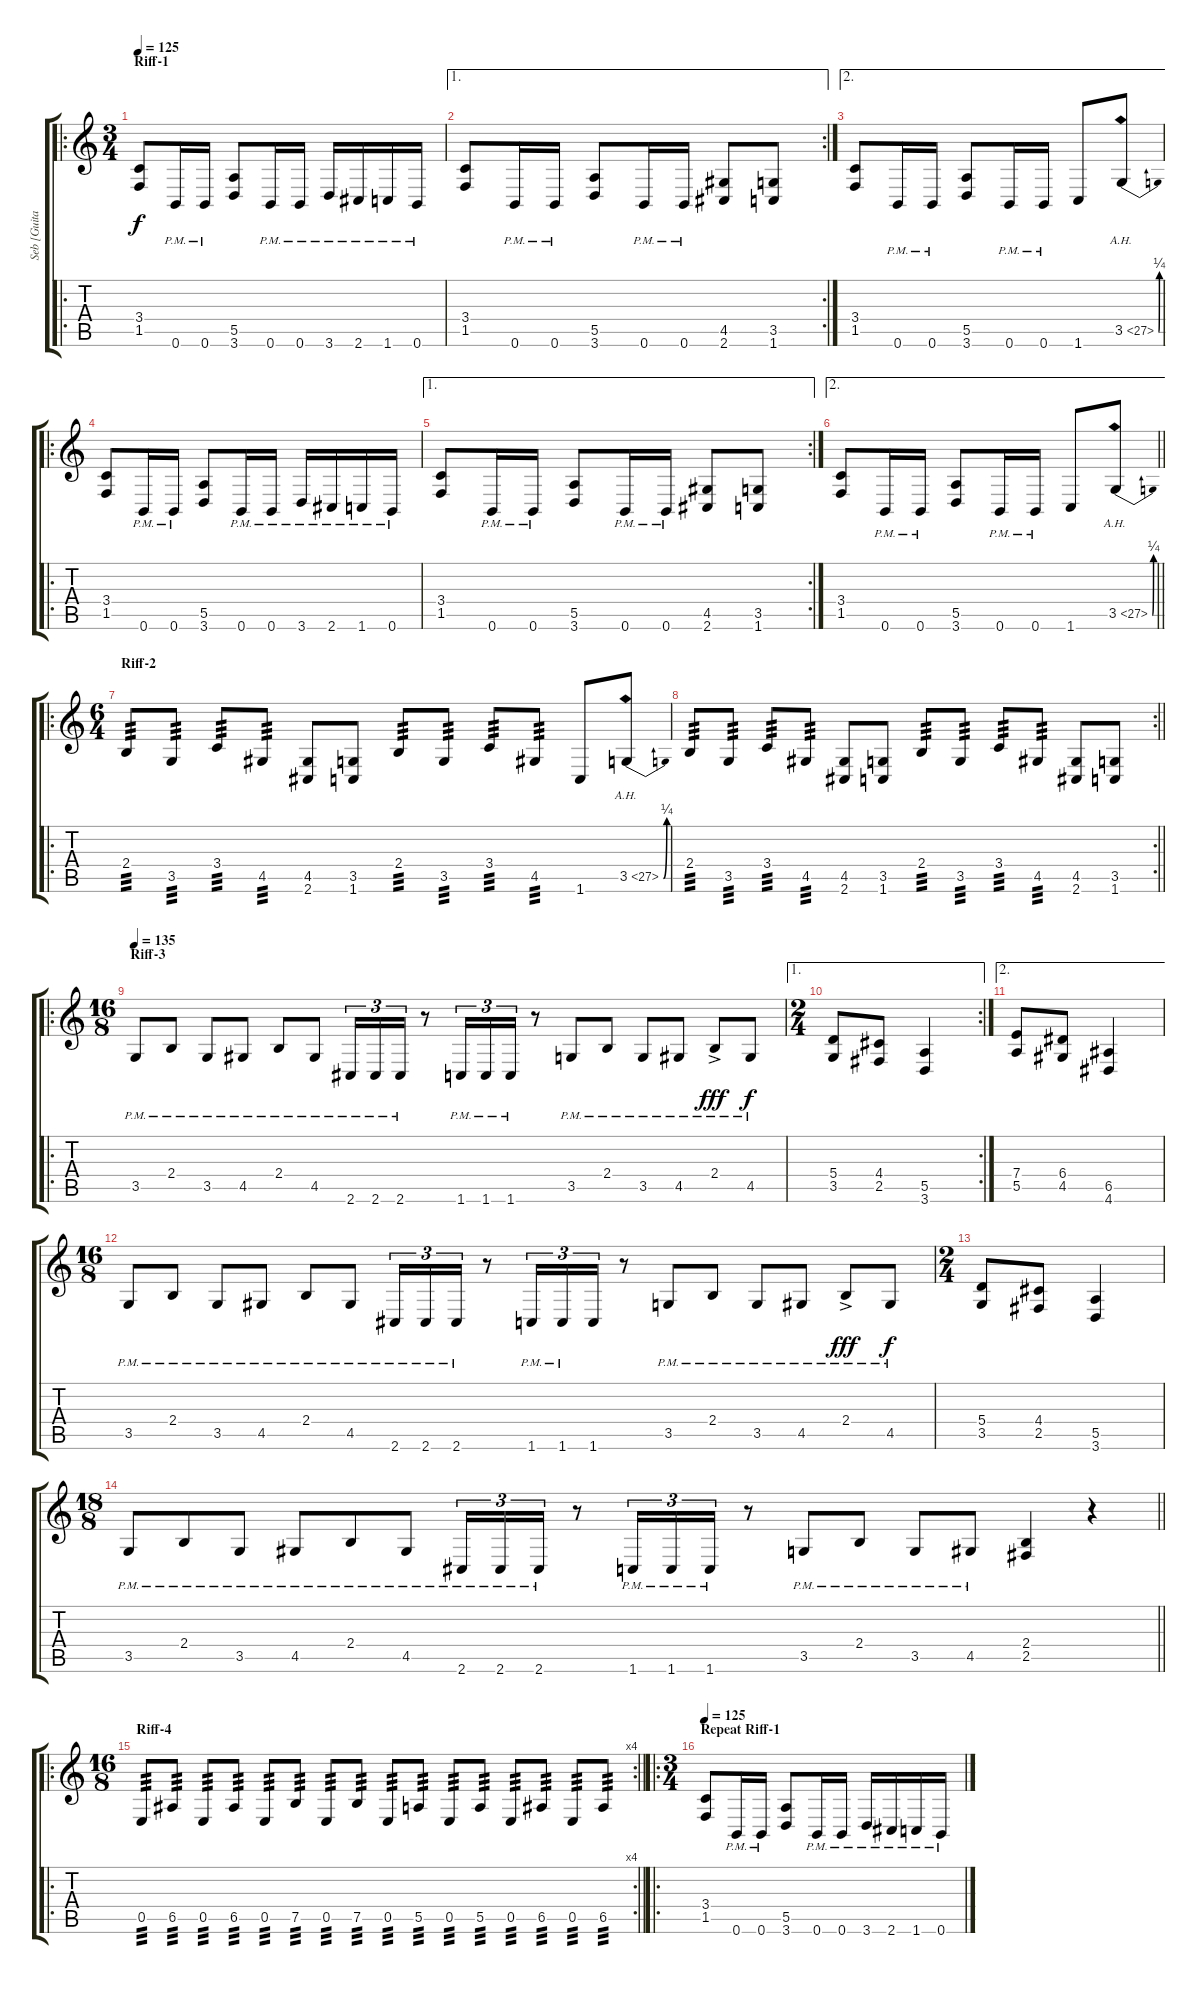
\track ("Seb [Guitar Left]" "Seb [Guita") {instrument distortionguitar}
\staff {score tabs}
\tuning (B3 Gb3 D3 A2 E2 B1) {hide}
\ro
\ts (3 4)
\section ("" "Riff-1")
\tempo 125
\clef g2
\ks c
(3.4 1.5).8{dy f instrument distortionguitar} 0.6{pm}.16 0.6{pm}.16 (5.5 3.6).8 0.6{pm}.16 0.6{pm}.16 3.6{pm}.16 2.6{pm}.16 1.6{pm}.16 0.6{pm}.16 |
\ae 1
\rc 2
(3.4 1.5).8 0.6{pm}.16 0.6{pm}.16 (5.5 3.6).8 0.6{pm}.16 0.6{pm}.16 (4.5 2.6).8 (3.5 1.6).8 |
\ae 2
(3.4 1.5).8 0.6{pm}.16 0.6{pm}.16 (5.5 3.6).8 0.6{pm}.16 0.6{pm}.16 1.6.8 3.5{be (bend 0 0 60 1) ah 24}.8 |
\ro
(3.4 1.5).8 0.6{pm}.16 0.6{pm}.16 (5.5 3.6).8 0.6{pm}.16 0.6{pm}.16 3.6{pm}.16 2.6{pm}.16 1.6{pm}.16 0.6{pm}.16 |
\ae 1
\rc 2
(3.4 1.5).8 0.6{pm}.16 0.6{pm}.16 (5.5 3.6).8 0.6{pm}.16 0.6{pm}.16 (4.5 2.6).8 (3.5 1.6).8 |
\ae 2
\barLineRight lightlight
(3.4 1.5).8 0.6{pm}.16 0.6{pm}.16 (5.5 3.6).8 0.6{pm}.16 0.6{pm}.16 1.6.8 3.5{be (bend 0 0 60 1) ah 24}.8 |
\ro
\ts (6 4)
\section ("" "Riff-2")
2.4.8{tp 3} 3.5.8{tp 3} 3.4.8{tp 3} 4.5.8{tp 3} (4.5 2.6).8 (3.5 1.6).8 2.4.8{tp 3} 3.5.8{tp 3} 3.4.8{tp 3} 4.5.8{tp 3} 1.6.8 3.5{be (bend 0 0 60 1) ah 24}.8 |
\rc 2
\barLineRight lightlight
2.4.8{tp 3} 3.5.8{tp 3} 3.4.8{tp 3} 4.5.8{tp 3} (4.5 2.6).8 (3.5 1.6).8 2.4.8{tp 3} 3.5.8{tp 3} 3.4.8{tp 3} 4.5.8{tp 3} (4.5 2.6).8 (3.5 1.6).8 |
\ro
\ts (16 8)
\section ("" "Riff-3")
\tempo 135
3.5{pm}.8 2.4{pm}.8 3.5{pm}.8 4.5{pm}.8 2.4{pm}.8 4.5{pm}.8 2.6{pm}.16{tu (3 2)} 2.6{pm}.16{tu (3 2)} 2.6{pm}.16{tu (3 2)} r.8 1.6{pm}.16{tu (3 2)} 1.6{pm}.16{tu (3 2)} 1.6{pm}.16{tu (3 2)} r.8 3.5{pm}.8 2.4{pm}.8 3.5{pm}.8 4.5{pm}.8 2.4{ac pm}.8{dy fff} 4.5{pm}.8{dy f} |
\ae 1
\rc 2
\ts (2 4)
(5.4 3.5).8 (4.4 2.5).8 (5.5 3.6).4 |
\ae 2
(7.4 5.5).8 (6.4 4.5).8 (6.5 4.6).4 |
\ts (16 8)
3.5{pm}.8 2.4{pm}.8 3.5{pm}.8 4.5{pm}.8 2.4{pm}.8 4.5{pm}.8 2.6{pm}.16{tu (3 2)} 2.6{pm}.16{tu (3 2)} 2.6{pm}.16{tu (3 2)} r.8 1.6{pm}.16{tu (3 2)} 1.6{pm}.16{tu (3 2)} 1.6.16{tu (3 2)} r.8 3.5{pm}.8 2.4{pm}.8 3.5{pm}.8 4.5{pm}.8 2.4{ac pm}.8{dy fff} 4.5{pm}.8{dy f} |
\ts (2 4)
(5.4 3.5).8 (4.4 2.5).8 (5.5 3.6).4 |
\ts (18 8)
\barLineRight lightlight
3.5{pm}.8 2.4{pm}.8 3.5{pm}.8 4.5{pm}.8 2.4{pm}.8 4.5{pm}.8 2.6{pm}.16{tu (3 2)} 2.6{pm}.16{tu (3 2)} 2.6{pm}.16{tu (3 2)} r.8 1.6{pm}.16{tu (3 2)} 1.6{pm}.16{tu (3 2)} 1.6{pm}.16{tu (3 2)} r.8 3.5{pm}.8 2.4{pm}.8 3.5{pm}.8 4.5{pm}.8 (2.4 2.5).4 r.4 |
\ro
\rc 4
\ts (16 8)
\section ("" "Riff-4")
\barLineRight lightlight
0.5.8{tp 3} 6.5.8{tp 3} 0.5.8{tp 3} 6.5.8{tp 3} 0.5.8{tp 3} 7.5.8{tp 3} 0.5.8{tp 3} 7.5.8{tp 3} 0.5.8{tp 3} 5.5.8{tp 3} 0.5.8{tp 3} 5.5.8{tp 3} 0.5.8{tp 3} 6.5.8{tp 3} 0.5.8{tp 3} 6.5.8{tp 3} |
\ro
\ts (3 4)
\section ("" "Repeat Riff-1")
\tempo 125
(3.4 1.5).8 0.6{pm}.16 0.6{pm}.16 (5.5 3.6).8 0.6{pm}.16 0.6{pm}.16 3.6{pm}.16 2.6{pm}.16 1.6{pm}.16 0.6{pm}.16
